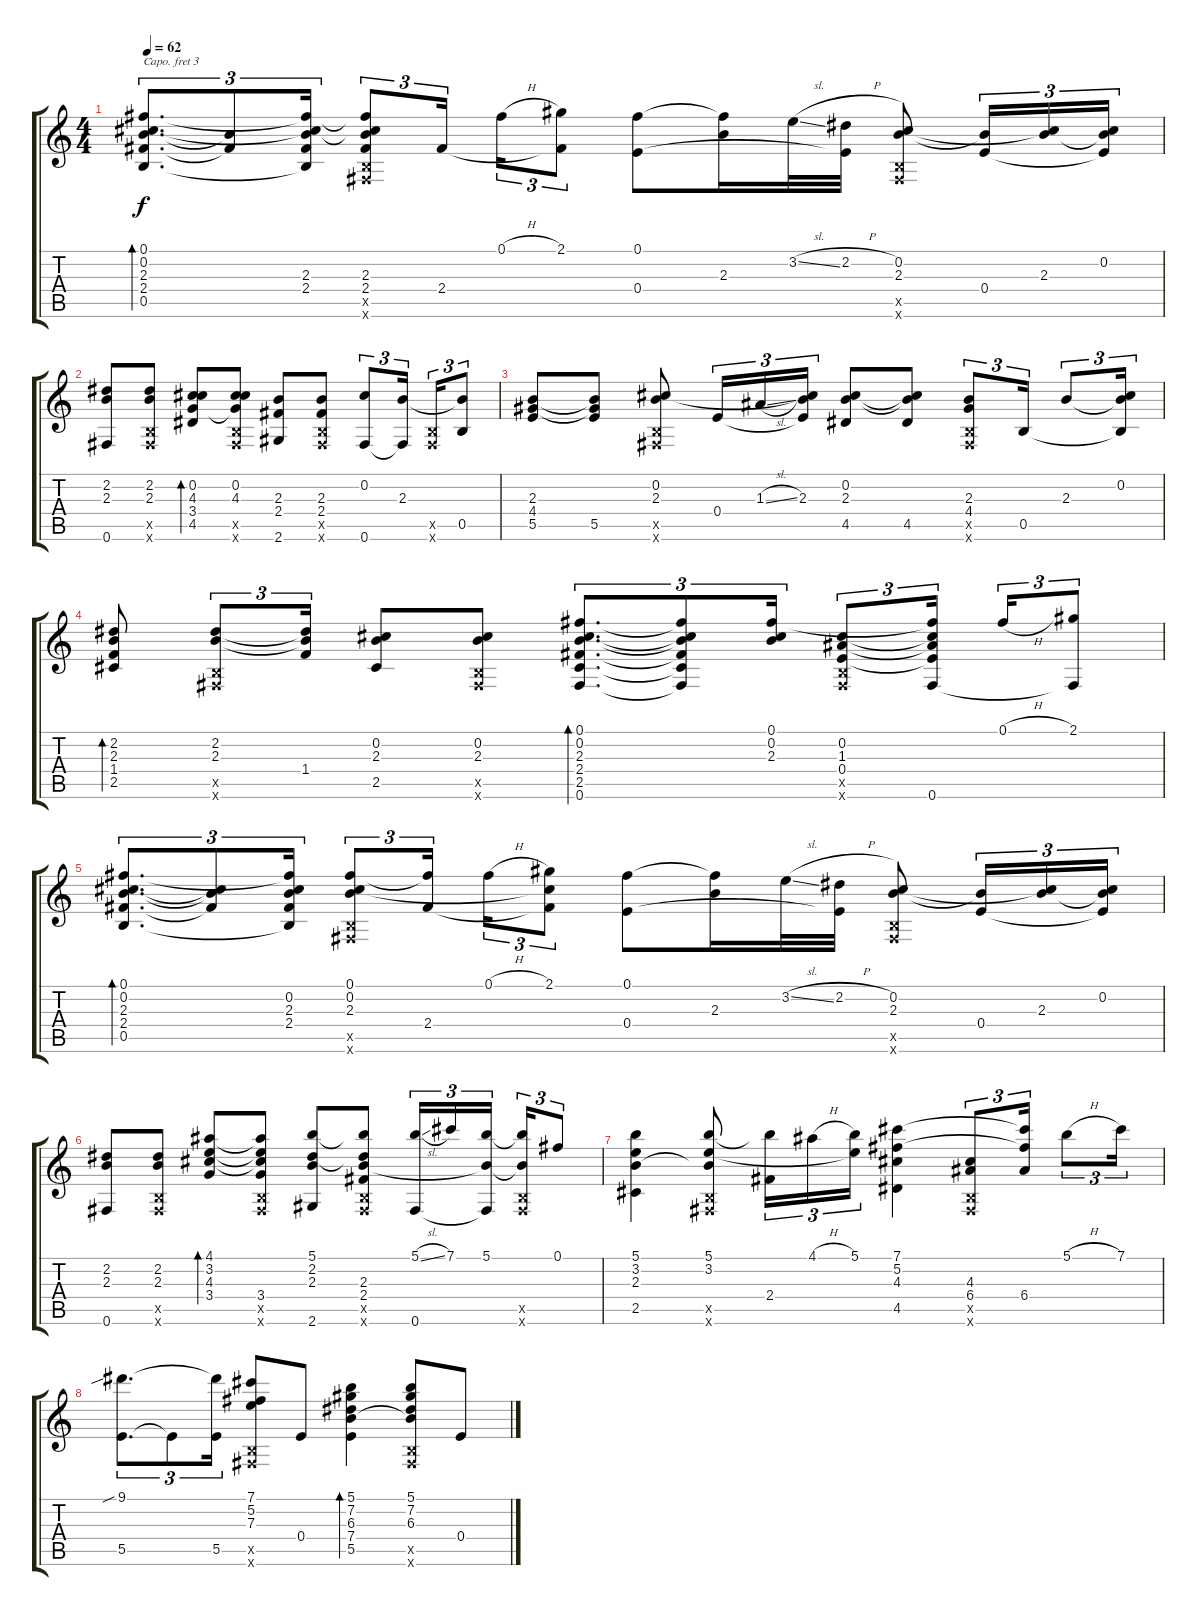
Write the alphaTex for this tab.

\track "" {instrument acousticguitarsteel}
\staff {score tabs}
\capo 3
\tuning (Eb4 Bb3 Gb3 Db3 Ab2 Eb2) {hide}
\ts (4 4)
\tempo 62
\clef g2
\ks c
(0.1 0.2 2.3 2.4 0.5).8{d tu (3 2) bd 60 dy f} (2.3{t} 2.4{t}).8{tu (3 2)} (0.1{t} 0.2{t} 2.3 2.4 0.5{t}).16{tu (3 2)} (0.1{t} 0.2{t} 2.3 2.4 0.5{x} 0.6{x}).8{tu (3 2)} 2.4.16{tu (3 2) beam splitsecondary} 0.1{h}.16{tu (3 2)} (2.1 2.4{t}).8{tu (3 2)} (0.1 0.4).8 (0.1{t} 2.3).16 3.2{sl}.32 (2.2{h} 0.4{t}).32 (0.2 2.3 0.5{x} 0.6{x}).8 (2.3{t} 0.4).16{tu (3 2)} (0.2{t} 2.3).16{tu (3 2)} (0.2 2.3{t} 0.4{t}).16{tu (3 2)} |
(2.2 2.3 0.6).8 (2.2 2.3 0.5{x} 0.6{x}).8 (0.2 4.3 3.4 4.5).8{bd 60} (0.2 4.3 3.4{t} 0.5{x} 0.6{x}).8 (2.3 2.4 2.6).8 (2.3 2.4 0.5{x} 0.6{x}).8 (0.2 0.6).8{tu (3 2)} (2.3 0.6{t}).16{tu (3 2) beam splitsecondary} (0.5{x} 0.6{x}).16{tu (3 2)} (2.3{t} 0.5).8{tu (3 2)} |
(2.3 4.4 5.5).8 (2.3{t} 4.4{t} 5.5).8 (0.2 2.3 0.5{x} 0.6{x}).8 0.4.16{tu (3 2)} 1.3{sl}.16{tu (3 2)} (0.2{t} 2.3 0.4{t}).16{tu (3 2)} (0.2 2.3 4.5).8 (0.2{t} 2.3{t} 4.5).8 (2.3 4.4 0.5{x} 0.6{x}).8{tu (3 2)} 0.5.16{tu (3 2)} 2.3.8{tu (3 2)} (0.2 2.3{t} 0.5{t}).16{tu (3 2)} |
(2.2 2.3 1.4 2.5).8{bd 60} (2.2 2.3 0.5{x} 0.6{x}).8{tu (3 2)} (2.2{t} 2.3{t} 1.4).16{tu (3 2)} (0.2 2.3 2.5).8 (0.2 2.3 0.5{x} 0.6{x}).8 (0.1 0.2 2.3 2.4 2.5 0.6).8{d tu (3 2) bd 60} (0.1{t} 0.2{t} 2.3{t} 2.4{t} 2.5{t} 0.6{t}).8{tu (3 2)} (0.1 0.2 2.3).16{tu (3 2)} (0.2 1.3 0.4 0.5{x} 0.6{x}).8{tu (3 2)} (0.1{t} 0.2{t} 1.3{t} 0.4{t} 0.6).16{tu (3 2) beam splitsecondary} 0.1{h}.16{tu (3 2)} (2.1 0.6{t}).8{tu (3 2)} |
(0.1 0.2 2.3 2.4 0.5).8{d tu (3 2) bd 60} (0.2{t} 2.3{t} 2.4{t}).8{tu (3 2)} (0.1{t} 0.2 2.3 2.4 0.5{t}).16{tu (3 2)} (0.1 0.2 2.3 0.5{x} 0.6{x}).8{tu (3 2)} (0.1{t} 2.4).16{tu (3 2) beam splitsecondary} 0.1{h}.16{tu (3 2)} (2.1 0.2{t} 2.4{t}).8{tu (3 2)} (0.1 0.4).8 (0.1{t} 2.3).16 3.2{sl}.32 (2.2{h} 0.4{t}).32 (0.2 2.3 0.5{x} 0.6{x}).8 (2.3{t} 0.4).16{tu (3 2)} (0.2{t} 2.3).16{tu (3 2)} (0.2 2.3{t} 0.4{t}).16{tu (3 2)} |
(2.2 2.3 0.6).8 (2.2 2.3 0.5{x} 0.6{x}).8 (4.1 3.2 4.3 3.4).8{bd 60} (4.1{t} 3.2{t} 4.3{t} 3.4 0.5{x} 0.6{x}).8 (5.1 2.2 2.3 2.6).8 (5.1{t} 2.2{t} 2.3 2.4 0.5{x} 0.6{x}).8 (5.1{sl} 0.6).16{tu (3 2)} 7.1.16{tu (3 2)} (5.1 2.3{t} 0.6{t}).16{tu (3 2) beam splitsecondary} (5.1{t} 2.3{t} 0.5{x} 0.6{x}).16{tu (3 2)} 0.1.8{tu (3 2)} |
(5.1 3.2 2.3 2.5).4 (5.1 3.2 2.3{t} 0.5{x} 0.6{x}).8 (5.1{t} 2.4).16{tu (3 2)} 4.1{h}.16{tu (3 2)} (5.1 3.2{t}).16{tu (3 2)} (7.1 5.2 4.3 4.5).4 (4.3 6.4 0.5{x} 0.6{x}).8{tu (3 2)} (7.1{t} 5.2{t} 6.4).16{tu (3 2)} 5.1{h}.8{tu (3 2)} 7.1.16{tu (3 2)} |
(9.1{sib} 5.5).8{d tu (3 2)} 5.5{t}.8{tu (3 2)} (9.1{t} 5.5).16{tu (3 2)} (7.1 5.2 7.3 0.5{x} 0.6{x}).8 0.4.8 (5.1 7.2 6.3 7.4 5.5).4{bd 60} (5.1 7.2 6.3 7.4{t} 0.5{x} 0.6{x}).8 0.4.8
